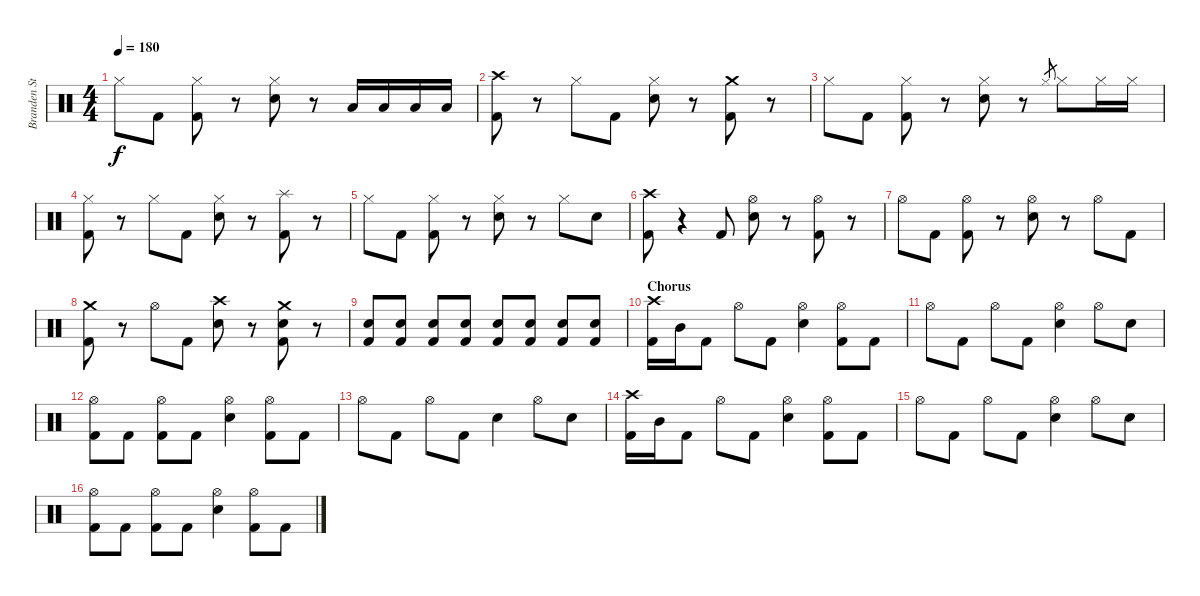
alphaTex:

\track ("Branden Steineckert" "Branden St") {instrument percussion}
\staff {score}
\articulation defaults
\ts (4 4)
\tempo 180
\clef neutral
\ks c "Hi-Hat (closed)".8{dy f} "Kick (hit) 2".8
("Hi-Hat (closed)" "Kick (hit) 2").8 r.8 ("Hi-Hat (closed)" "Electric Snare (hit)").8 r.8 "Low Floor Tom (hit)".16 "Low Floor Tom (hit)".16 "Low Floor Tom (hit)".16 "Low Floor Tom (hit)".16 |
("Crash high (hit)" "Kick (hit) 2").8 r.8 "Hi-Hat (closed)".8 "Kick (hit) 2".8 ("Hi-Hat (closed)" "Electric Snare (hit)").8 r.8 ("Crash medium (hit)" "Kick (hit) 2").8 r.8 |
"Hi-Hat (closed)".8 "Kick (hit) 2".8 ("Hi-Hat (closed)" "Kick (hit) 2").8 r.8 ("Hi-Hat (closed)" "Electric Snare (hit)").8 r.8 "Hi-Hat (closed)".8{gr} "Hi-Hat (closed)".8 "Hi-Hat (closed)".16 "Hi-Hat (closed)".16 |
("Hi-Hat (closed)" "Kick (hit) 2").8 r.8 "Hi-Hat (closed)".8 "Kick (hit) 2".8 ("Hi-Hat (closed)" "Electric Snare (hit)").8 r.8 ("Splash (hit)" "Kick (hit) 2").8 r.8 |
"Hi-Hat (closed)".8 "Kick (hit) 2".8 ("Hi-Hat (closed)" "Kick (hit) 2").8 r.8 ("Hi-Hat (closed)" "Electric Snare (hit)").8 r.8 "Hi-Hat (closed)".8 "Electric Snare (hit)".8 |
("Crash high (hit)" "Kick (hit) 2").8 r.4 "Kick (hit) 2".8 ("Hi-Hat (open)" "Electric Snare (hit)").8 r.8 ("Hi-Hat (open)" "Kick (hit) 2").8 r.8 |
"Hi-Hat (open)".8 "Kick (hit) 2".8 ("Hi-Hat (open)" "Kick (hit) 2").8 r.8 ("Hi-Hat (open)" "Electric Snare (hit)").8 r.8 "Hi-Hat (open)".8 "Kick (hit) 2".8 |
("Crash medium (hit)" "Kick (hit) 2").8 r.8 "Hi-Hat (open)".8 "Kick (hit) 2".8 ("Crash high (hit)" "Electric Snare (hit)").8 r.8 ("Crash medium (hit)" "Electric Snare (hit)" "Kick (hit) 2").8 r.8 |
("Electric Snare (hit)" "Kick (hit) 2").8 ("Electric Snare (hit)" "Kick (hit) 2").8 ("Electric Snare (hit)" "Kick (hit) 2").8 ("Electric Snare (hit)" "Kick (hit) 2").8 ("Electric Snare (hit)" "Kick (hit) 2").8 ("Electric Snare (hit)" "Kick (hit) 2").8 ("Electric Snare (hit)" "Kick (hit) 2").8 ("Electric Snare (hit)" "Kick (hit) 2").8 |
\section ("" "Chorus")
("Crash high (hit)" "Kick (hit) 2").16 "Mid Tom (hit)".16 "Kick (hit) 2".8 "Hi-Hat (open)".8 "Kick (hit) 2".8 ("Hi-Hat (open)" "Electric Snare (hit)").4 ("Hi-Hat (open)" "Kick (hit) 2").8 "Kick (hit) 2".8 |
"Hi-Hat (open)".8 "Kick (hit) 2".8 "Hi-Hat (open)".8 "Kick (hit) 2".8 ("Hi-Hat (open)" "Electric Snare (hit)").4 "Hi-Hat (open)".8 "Electric Snare (hit)".8 |
("Hi-Hat (open)" "Kick (hit) 2").8 "Kick (hit) 2".8 ("Hi-Hat (open)" "Kick (hit) 2").8 "Kick (hit) 2".8 ("Hi-Hat (open)" "Electric Snare (hit)").4 ("Hi-Hat (open)" "Kick (hit) 2").8 "Kick (hit) 2".8 |
"Hi-Hat (open)".8 "Kick (hit) 2".8 "Hi-Hat (open)".8 "Kick (hit) 2".8 "Electric Snare (hit)".4 "Hi-Hat (open)".8 "Electric Snare (hit)".8 |
("Crash high (hit)" "Kick (hit) 2").16 "Mid Tom (hit)".16 "Kick (hit) 2".8 "Hi-Hat (open)".8 "Kick (hit) 2".8 ("Hi-Hat (open)" "Electric Snare (hit)").4 ("Hi-Hat (open)" "Kick (hit) 2").8 "Kick (hit) 2".8 |
"Hi-Hat (open)".8 "Kick (hit) 2".8 "Hi-Hat (open)".8 "Kick (hit) 2".8 ("Hi-Hat (open)" "Electric Snare (hit)").4 "Hi-Hat (open)".8 "Electric Snare (hit)".8 |
("Hi-Hat (open)" "Kick (hit) 2").8 "Kick (hit) 2".8 ("Hi-Hat (open)" "Kick (hit) 2").8 "Kick (hit) 2".8 ("Hi-Hat (open)" "Electric Snare (hit)").4 ("Hi-Hat (open)" "Kick (hit) 2").8 "Kick (hit) 2".8
